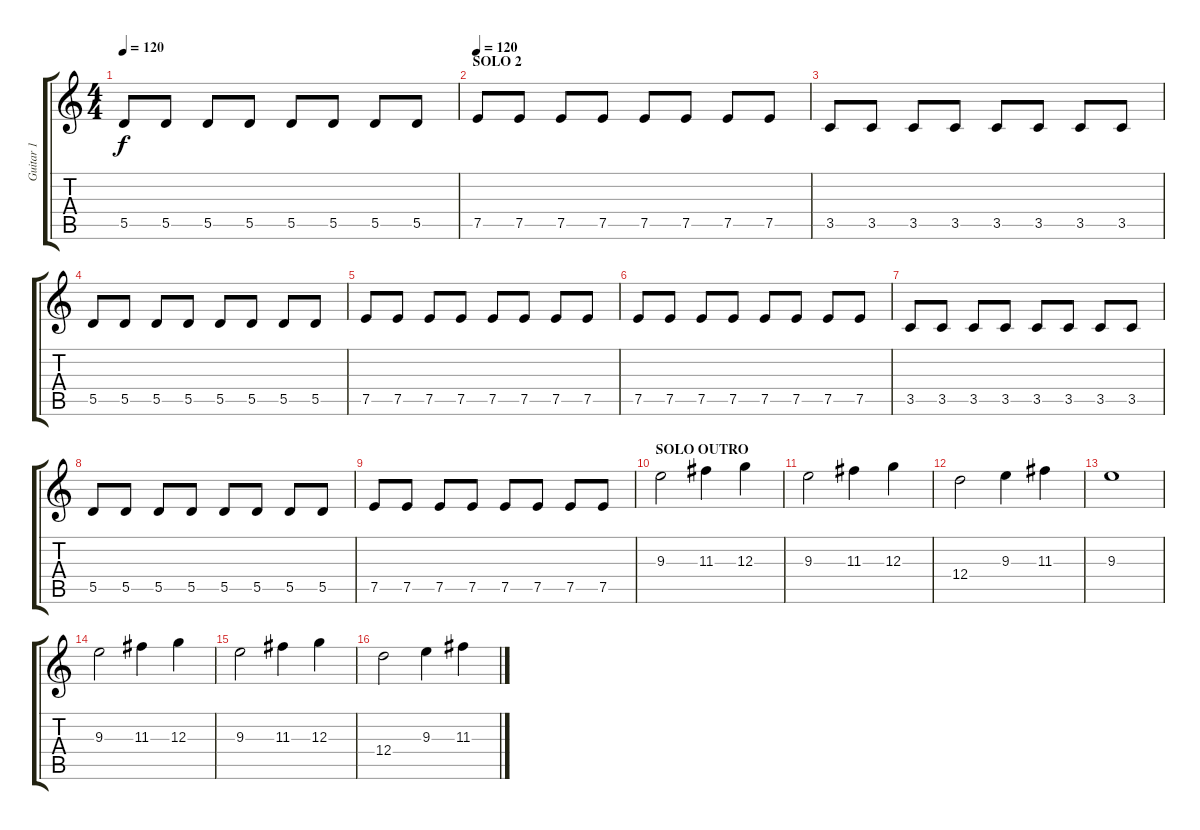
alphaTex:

\track ("Guitar 1" "Guitar 1") {instrument overdrivenguitar}
\staff {score tabs}
\tuning (E4 B3 G3 D3 A2 E2) {hide}
\ts (4 4)
\tempo 120
\clef g2
\ks c
5.5.8{dy f} 5.5.8 5.5.8 5.5.8 5.5.8 5.5.8 5.5.8 5.5.8 |
\section ("" "SOLO 2")
\tempo 120
7.5.8 7.5.8 7.5.8 7.5.8 7.5.8 7.5.8 7.5.8 7.5.8 |
3.5.8 3.5.8 3.5.8 3.5.8 3.5.8 3.5.8 3.5.8 3.5.8 |
5.5.8 5.5.8 5.5.8 5.5.8 5.5.8 5.5.8 5.5.8 5.5.8 |
7.5.8 7.5.8 7.5.8 7.5.8 7.5.8 7.5.8 7.5.8 7.5.8 |
7.5.8 7.5.8 7.5.8 7.5.8 7.5.8 7.5.8 7.5.8 7.5.8 |
3.5.8 3.5.8 3.5.8 3.5.8 3.5.8 3.5.8 3.5.8 3.5.8 |
5.5.8 5.5.8 5.5.8 5.5.8 5.5.8 5.5.8 5.5.8 5.5.8 |
7.5.8 7.5.8 7.5.8 7.5.8 7.5.8 7.5.8 7.5.8 7.5.8 |
\section ("" "SOLO OUTRO")
9.3.2{instrument distortionguitar} 11.3.4 12.3.4 |
9.3.2 11.3.4 12.3.4 |
12.4.2 9.3.4 11.3.4 |
9.3.1 |
9.3.2 11.3.4 12.3.4 |
9.3.2 11.3.4 12.3.4 |
12.4.2 9.3.4 11.3.4
